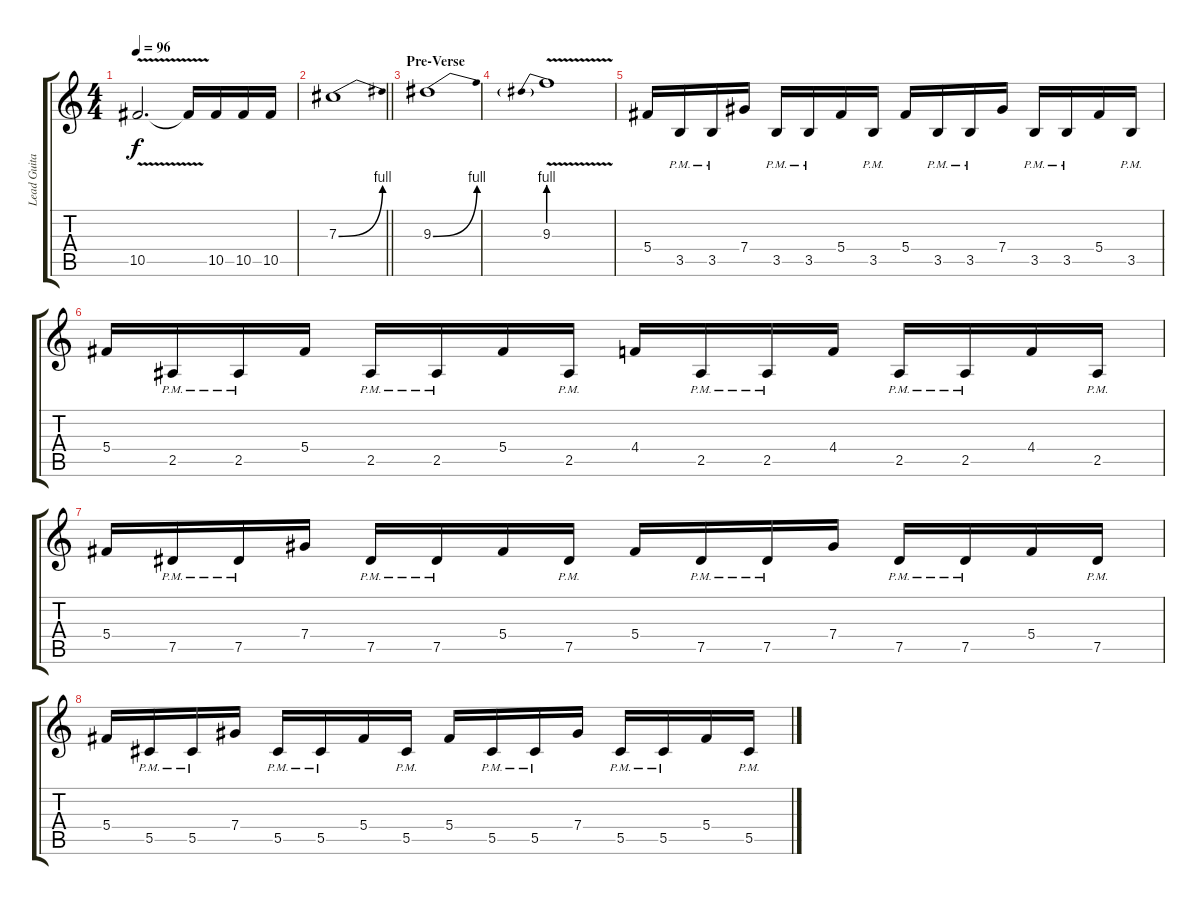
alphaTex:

\track ("Lead Guitar" "Lead Guita") {instrument distortionguitar}
\staff {score tabs}
\tuning (Eb4 Bb3 Gb3 Db3 Ab2 Eb2) {hide}
\ts (4 4)
\tempo 96
\clef g2
\ks c
10.5{v}.2{d dy f} 10.5{t}.16 10.5.16 10.5.16 10.5.16 |
\barLineRight lightlight
7.3{be (bend 0 0 60 4)}.1 |
\section ("" "Pre-Verse")
9.3{be (bend 0 0 60 4)}.1 |
9.3{be (prebend 0 4 60 4) v}.1 |
5.4.16 3.5{pm}.16 3.5{pm}.16 7.4.16 3.5{pm}.16 3.5{pm}.16 5.4.16 3.5{pm}.16 5.4.16 3.5{pm}.16 3.5{pm}.16 7.4.16 3.5{pm}.16 3.5{pm}.16 5.4.16 3.5{pm}.16 |
5.4.16 2.5{pm}.16 2.5{pm}.16 5.4.16 2.5{pm}.16 2.5{pm}.16 5.4.16 2.5{pm}.16 4.4.16 2.5{pm}.16 2.5{pm}.16 4.4.16 2.5{pm}.16 2.5{pm}.16 4.4.16 2.5{pm}.16 |
5.4.16 7.5{pm}.16 7.5{pm}.16 7.4.16 7.5{pm}.16 7.5{pm}.16 5.4.16 7.5{pm}.16 5.4.16 7.5{pm}.16 7.5{pm}.16 7.4.16 7.5{pm}.16 7.5{pm}.16 5.4.16 7.5{pm}.16 |
5.4.16 5.5{pm}.16 5.5{pm}.16 7.4.16 5.5{pm}.16 5.5{pm}.16 5.4.16 5.5{pm}.16 5.4.16 5.5{pm}.16 5.5{pm}.16 7.4.16 5.5{pm}.16 5.5{pm}.16 5.4.16 5.5{pm}.16
